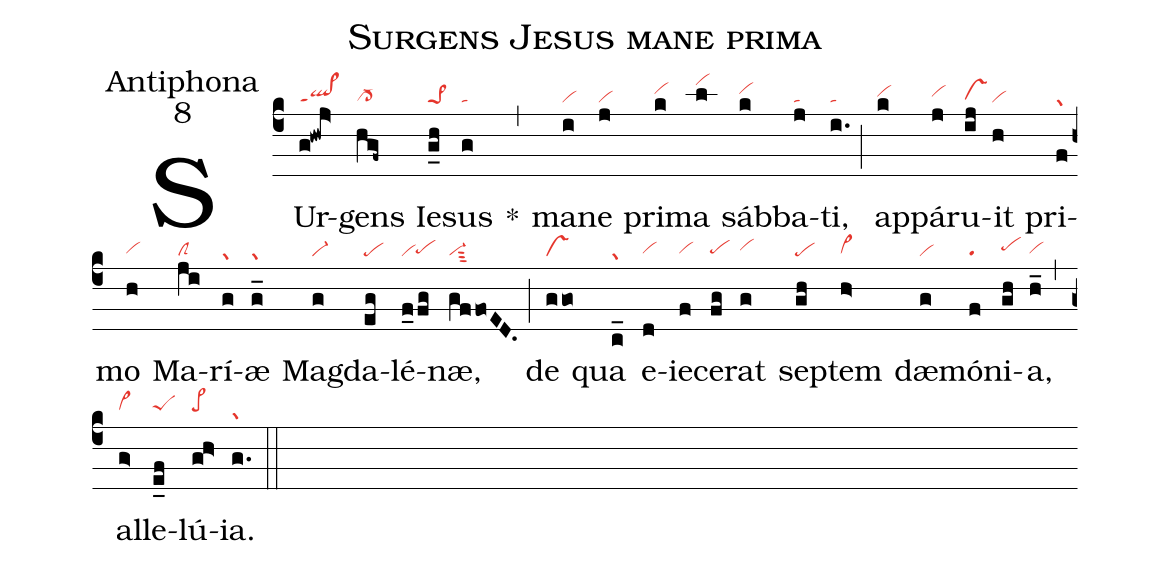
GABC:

name: Surgens Jesus mane prima;
office-part: Antiphona;
mode: 8;
nabc-lines: 1;
%%
(c4)
SUr(g!hwj>|ql>ppt1)gens(hgf~|cl->) Ie(g_h|pe>1)sus(g|ta) *(,)
ma(i|vi)ne(j|vi) pri(k|vihi)ma(l|vihl) sáb(k|vihi)ba(j|ta)ti,(i.|ta) (;)
ap(k|vihh)pá(j|vihh)ru(ij|vshg)it(h|vi) pri(f|gr)mo(h|vihg) Ma(ji|clS)rí(g|gr)æ(g_|gr) Mag(g|vi-)da(eg|pe)lé(f_0fg|vipehg)næ,(gffoED.|vi-sut3) (;)
de(ggo|vs) qua(c_|gr) e(d|vihg)ie(f|vihg)ce(fg|pehg)rat(g|vihh) sep(gh|pe)tem(h>|vi>hg) dæ(g|vi)mó(f|pu)ni(gh|pehh)a,(h_|vihg) (,)
al(g>|vi>hh)le(e_f|peShh)lú(gh>|pe>hh)ia.(g.|gr) (::)
